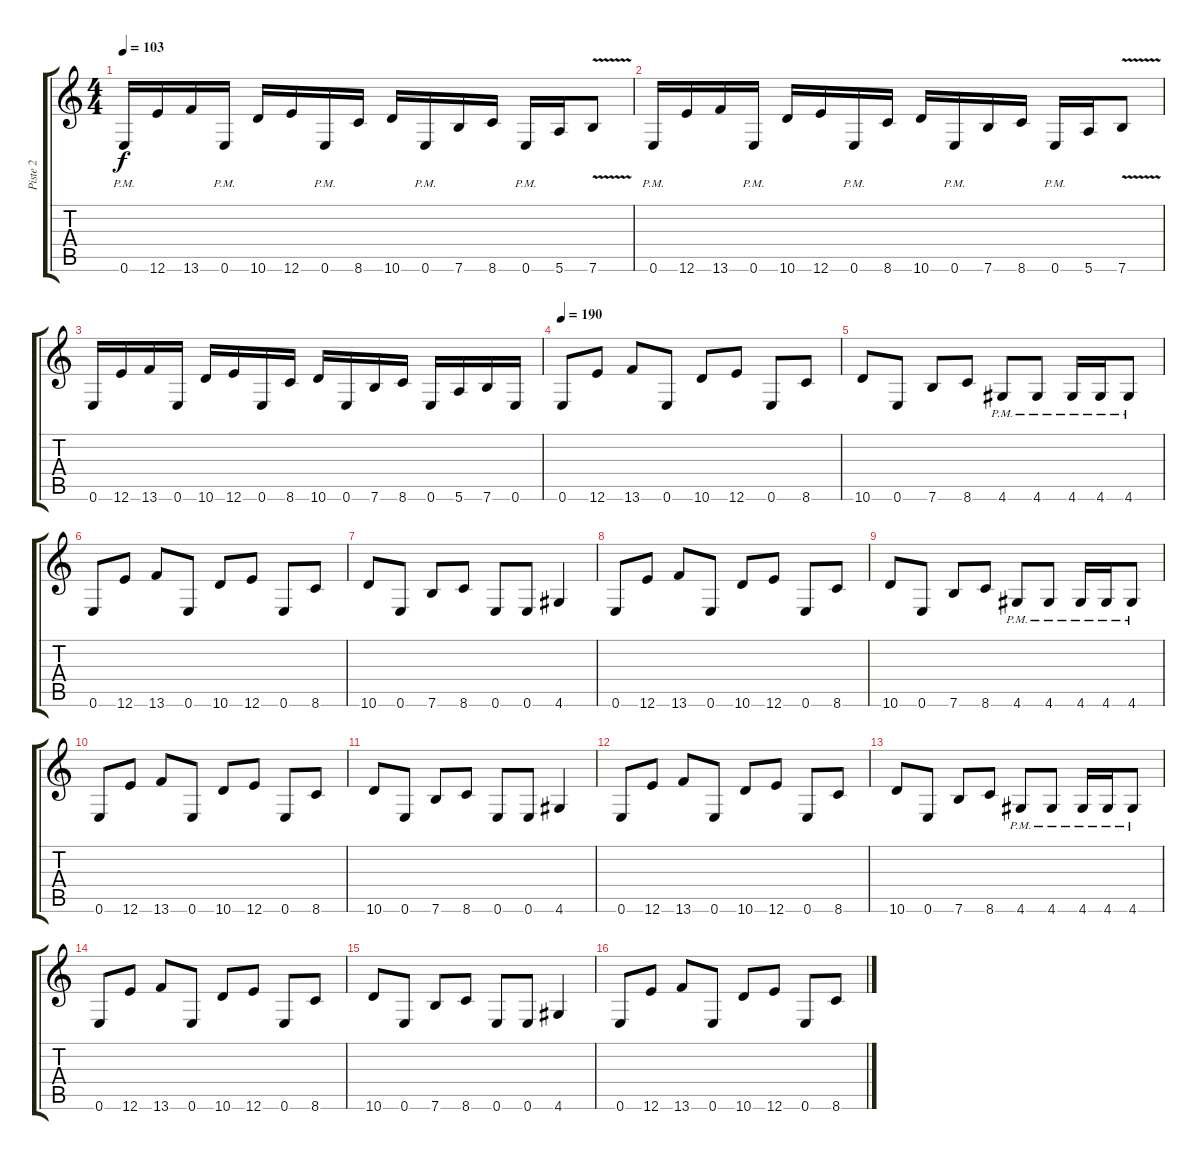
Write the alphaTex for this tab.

\track ("Piste 2" "Piste 2") {instrument distortionguitar}
\staff {score tabs}
\tuning (E4 B3 G3 D3 A2 E2) {hide}
\ts (4 4)
\tempo 103
\clef g2
\ks c
0.6{pm}.16{dy f} 12.6.16 13.6.16 0.6{pm}.16 10.6.16 12.6.16 0.6{pm}.16 8.6.16 10.6.16 0.6{pm}.16 7.6.16 8.6.16 0.6{pm}.16 5.6.16 7.6{v}.8 |
0.6{pm}.16 12.6.16 13.6.16 0.6{pm}.16 10.6.16 12.6.16 0.6{pm}.16 8.6.16 10.6.16 0.6{pm}.16 7.6.16 8.6.16 0.6{pm}.16 5.6.16 7.6{v}.8 |
0.6.16 12.6.16 13.6.16 0.6.16 10.6.16 12.6.16 0.6.16 8.6.16 10.6.16 0.6.16 7.6.16 8.6.16 0.6.16 5.6.16 7.6.16 0.6.16 |
\tempo 190
0.6.8 12.6.8 13.6.8 0.6.8 10.6.8 12.6.8 0.6.8 8.6.8 |
10.6.8 0.6.8 7.6.8 8.6.8 4.6{pm}.8 4.6{pm}.8 4.6{pm}.16 4.6{pm}.16 4.6{pm}.8 |
0.6.8 12.6.8 13.6.8 0.6.8 10.6.8 12.6.8 0.6.8 8.6.8 |
10.6.8 0.6.8 7.6.8 8.6.8 0.6.8 0.6.8 4.6.4 |
0.6.8 12.6.8 13.6.8 0.6.8 10.6.8 12.6.8 0.6.8 8.6.8 |
10.6.8 0.6.8 7.6.8 8.6.8 4.6{pm}.8 4.6{pm}.8 4.6{pm}.16 4.6{pm}.16 4.6{pm}.8 |
0.6.8 12.6.8 13.6.8 0.6.8 10.6.8 12.6.8 0.6.8 8.6.8 |
10.6.8 0.6.8 7.6.8 8.6.8 0.6.8 0.6.8 4.6.4 |
0.6.8 12.6.8 13.6.8 0.6.8 10.6.8 12.6.8 0.6.8 8.6.8 |
10.6.8 0.6.8 7.6.8 8.6.8 4.6{pm}.8 4.6{pm}.8 4.6{pm}.16 4.6{pm}.16 4.6{pm}.8 |
0.6.8 12.6.8 13.6.8 0.6.8 10.6.8 12.6.8 0.6.8 8.6.8 |
10.6.8 0.6.8 7.6.8 8.6.8 0.6.8 0.6.8 4.6.4 |
0.6.8 12.6.8 13.6.8 0.6.8 10.6.8 12.6.8 0.6.8 8.6.8
